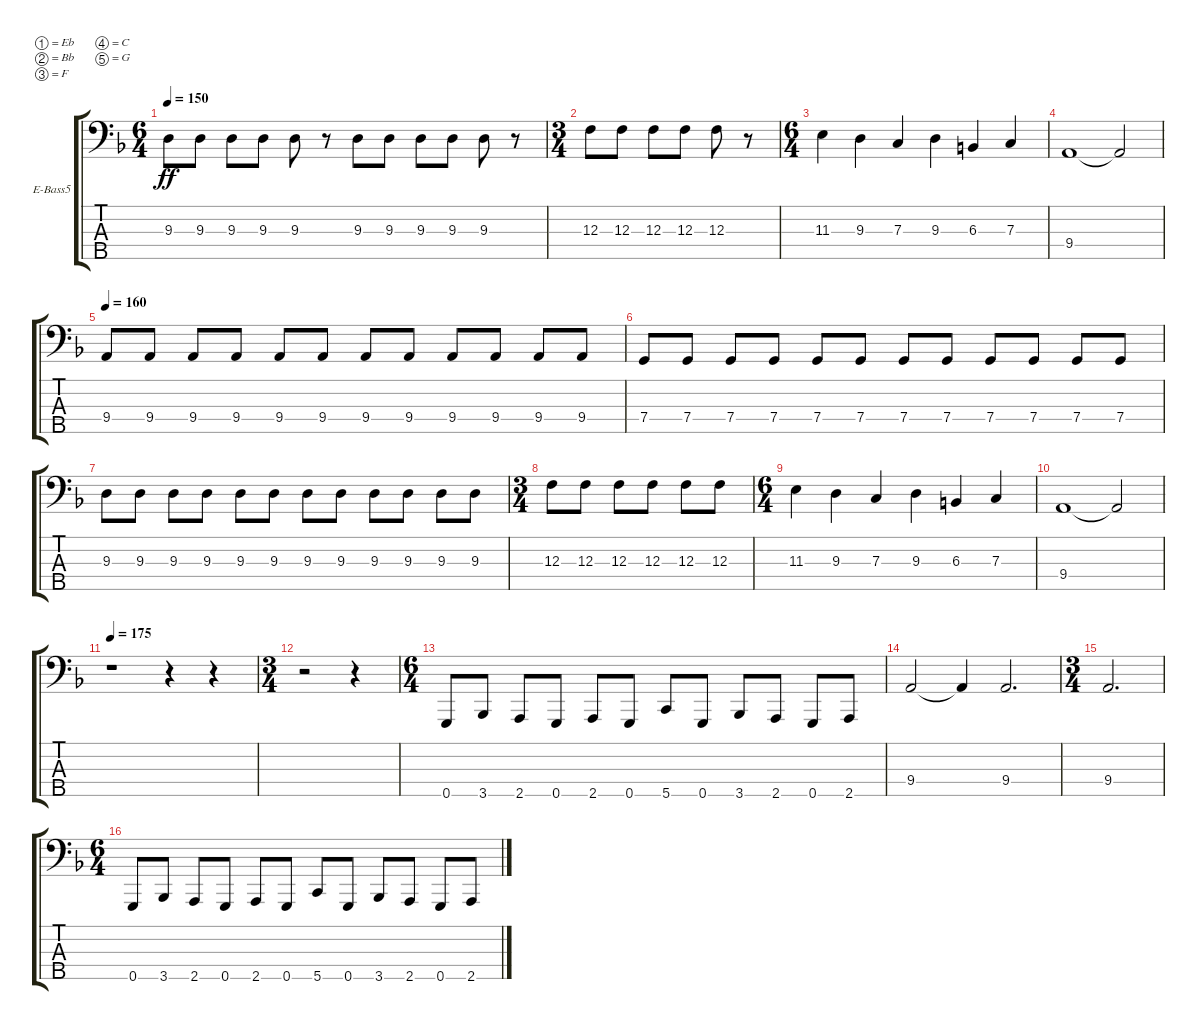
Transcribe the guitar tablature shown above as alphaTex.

\defaultSystemsLayout 4
\bracketExtendMode groupsimilarinstruments
\firstSystemTrackNameOrientation horizontal
\otherSystemsTrackNameOrientation horizontal
\track ("Electric Bass" "E-Bass5") {instrument electricbassfinger}
\staff {score tabs}
\tuning (Eb2 Bb1 F1 C1 G0)
\ts (6 4)
\tempo 150
\clef f4
\ks f
9.3.8{dy ff} 9.3.8 9.3.8 9.3.8 9.3.8 r.8 9.3.8 9.3.8 9.3.8 9.3.8 9.3.8 r.8 |
\ts (3 4)
12.3.8 12.3.8 12.3.8 12.3.8 12.3.8 r.8 |
\ts (6 4)
11.3.4 9.3.4 7.3.4 9.3.4 6.3.4 7.3.4 |
9.4.1 9.4{t}.2 |
\tempo 160
9.4.8 9.4.8 9.4.8 9.4.8 9.4.8 9.4.8 9.4.8 9.4.8 9.4.8 9.4.8 9.4.8 9.4.8 |
7.4.8 7.4.8 7.4.8 7.4.8 7.4.8 7.4.8 7.4.8 7.4.8 7.4.8 7.4.8 7.4.8 7.4.8 |
9.3.8 9.3.8 9.3.8 9.3.8 9.3.8 9.3.8 9.3.8 9.3.8 9.3.8 9.3.8 9.3.8 9.3.8 |
\ts (3 4)
12.3.8 12.3.8 12.3.8 12.3.8 12.3.8 12.3.8 |
\ts (6 4)
11.3.4 9.3.4 7.3.4 9.3.4 6.3.4 7.3.4 |
9.4.1 9.4{t}.2 |
\tempo 175
r.1 r.4 r.4 |
\ts (3 4)
r.2 r.4 |
\ts (6 4)
0.5.8 3.5.8 2.5.8 0.5.8 2.5.8 0.5.8 5.5.8 0.5.8 3.5.8 2.5.8 0.5.8 2.5.8 |
9.4.2 9.4{t}.4 9.4.2{d} |
\ts (3 4)
9.4.2{d} |
\ts (6 4)
0.5.8 3.5.8 2.5.8 0.5.8 2.5.8 0.5.8 5.5.8 0.5.8 3.5.8 2.5.8 0.5.8 2.5.8
